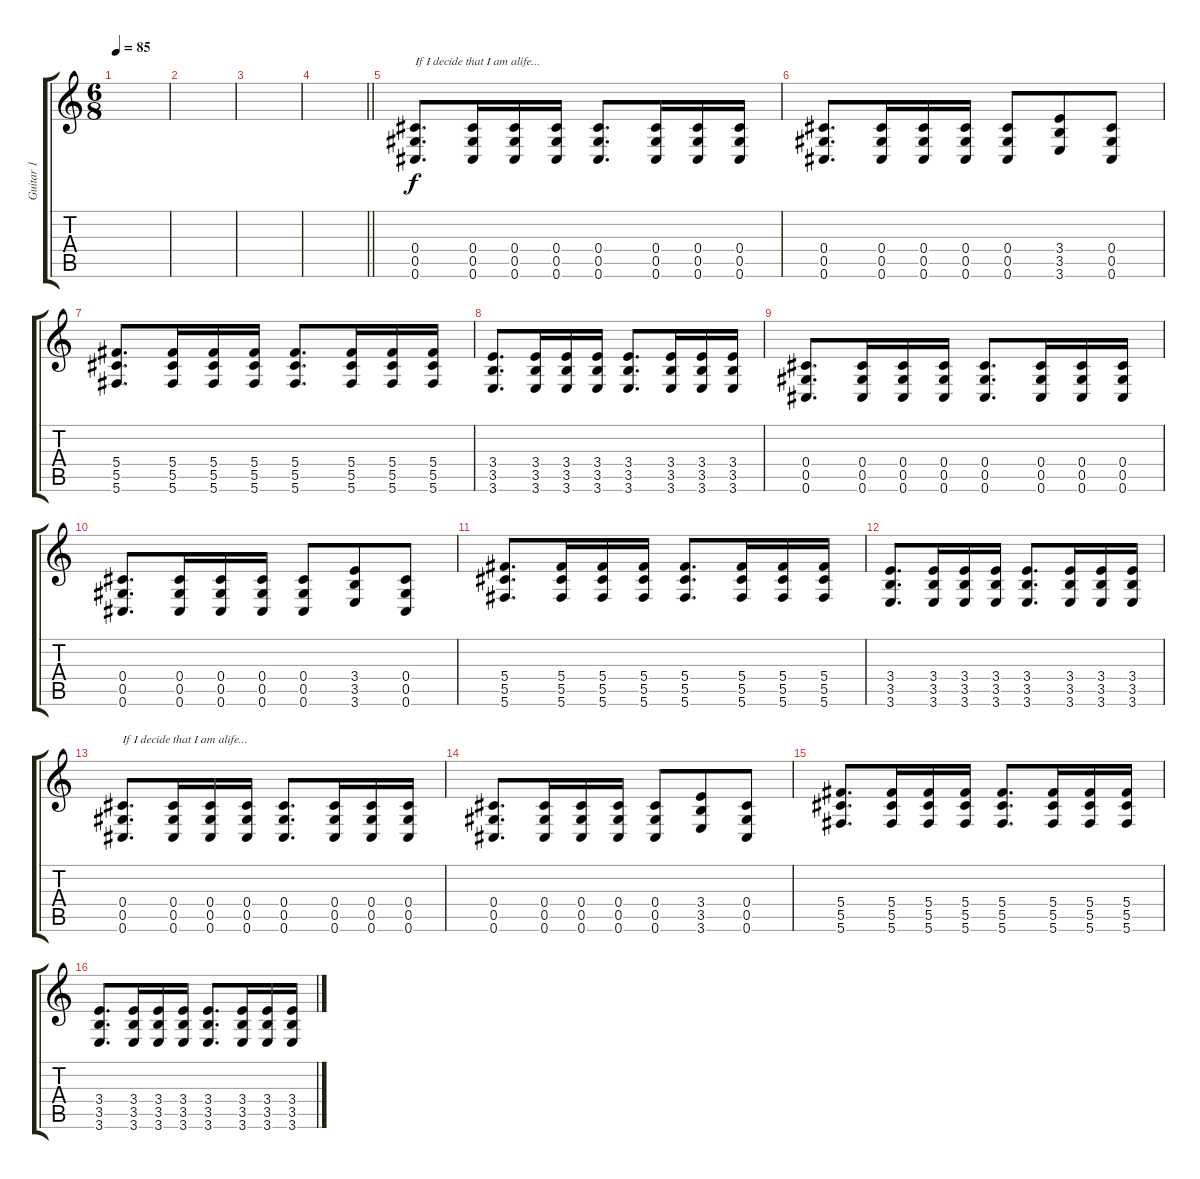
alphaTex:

\track ("Guitar 1" "Guitar 1") {instrument electricguitarclean}
\staff {score tabs}
\tuning (Eb4 Bb3 Gb3 Db3 Ab2 Db2) {hide}
\ts (6 8)
\tempo 85
\clef g2
\ks c
|
|
|
\barLineRight lightlight
|
(0.4 0.5 0.6).8{d txt "If I decide that I am alife..." instrument distortionguitar} (0.4 0.5 0.6).16 (0.4 0.5 0.6).16 (0.4 0.5 0.6).16 (0.4 0.5 0.6).8{d} (0.4 0.5 0.6).16 (0.4 0.5 0.6).16 (0.4 0.5 0.6).16 |
(0.4 0.5 0.6).8{d} (0.4 0.5 0.6).16 (0.4 0.5 0.6).16 (0.4 0.5 0.6).16 (0.4 0.5 0.6).8 (3.4 3.5 3.6).8 (0.4 0.5 0.6).8 |
(5.4 5.5 5.6).8{d} (5.4 5.5 5.6).16 (5.4 5.5 5.6).16 (5.4 5.5 5.6).16 (5.4 5.5 5.6).8{d} (5.4 5.5 5.6).16 (5.4 5.5 5.6).16 (5.4 5.5 5.6).16 |
(3.4 3.5 3.6).8{d} (3.4 3.5 3.6).16 (3.4 3.5 3.6).16 (3.4 3.5 3.6).16 (3.4 3.5 3.6).8{d} (3.4 3.5 3.6).16 (3.4 3.5 3.6).16 (3.4 3.5 3.6).16 |
(0.4 0.5 0.6).8{d} (0.4 0.5 0.6).16 (0.4 0.5 0.6).16 (0.4 0.5 0.6).16 (0.4 0.5 0.6).8{d} (0.4 0.5 0.6).16 (0.4 0.5 0.6).16 (0.4 0.5 0.6).16 |
(0.4 0.5 0.6).8{d} (0.4 0.5 0.6).16 (0.4 0.5 0.6).16 (0.4 0.5 0.6).16 (0.4 0.5 0.6).8 (3.4 3.5 3.6).8 (0.4 0.5 0.6).8 |
(5.4 5.5 5.6).8{d} (5.4 5.5 5.6).16 (5.4 5.5 5.6).16 (5.4 5.5 5.6).16 (5.4 5.5 5.6).8{d} (5.4 5.5 5.6).16 (5.4 5.5 5.6).16 (5.4 5.5 5.6).16 |
(3.4 3.5 3.6).8{d} (3.4 3.5 3.6).16 (3.4 3.5 3.6).16 (3.4 3.5 3.6).16 (3.4 3.5 3.6).8{d} (3.4 3.5 3.6).16 (3.4 3.5 3.6).16 (3.4 3.5 3.6).16 |
(0.4 0.5 0.6).8{d txt "If I decide that I am alife..."} (0.4 0.5 0.6).16 (0.4 0.5 0.6).16 (0.4 0.5 0.6).16 (0.4 0.5 0.6).8{d} (0.4 0.5 0.6).16 (0.4 0.5 0.6).16 (0.4 0.5 0.6).16 |
(0.4 0.5 0.6).8{d} (0.4 0.5 0.6).16 (0.4 0.5 0.6).16 (0.4 0.5 0.6).16 (0.4 0.5 0.6).8 (3.4 3.5 3.6).8 (0.4 0.5 0.6).8 |
(5.4 5.5 5.6).8{d} (5.4 5.5 5.6).16 (5.4 5.5 5.6).16 (5.4 5.5 5.6).16 (5.4 5.5 5.6).8{d} (5.4 5.5 5.6).16 (5.4 5.5 5.6).16 (5.4 5.5 5.6).16 |
(3.4 3.5 3.6).8{d} (3.4 3.5 3.6).16 (3.4 3.5 3.6).16 (3.4 3.5 3.6).16 (3.4 3.5 3.6).8{d} (3.4 3.5 3.6).16 (3.4 3.5 3.6).16 (3.4 3.5 3.6).16
